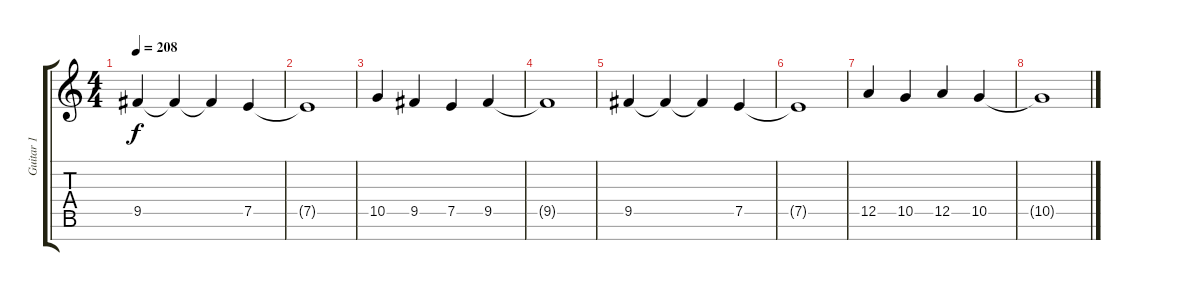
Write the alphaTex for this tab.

\track ("Guitar 1" "Guitar 1") {instrument distortionguitar}
\staff {score tabs}
\tuning (E4 B3 G3 D3 A2 E2 B1) {hide}
\ts (4 4)
\tempo 208
\clef g2
\ks c
9.5.4{dy f} 9.5{t}.4 9.5{t}.4 7.5.4 |
7.5{t}.1 |
10.5.4 9.5.4 7.5.4 9.5.4 |
9.5{t}.1 |
9.5.4 9.5{t}.4 9.5{t}.4 7.5.4 |
7.5{t}.1 |
12.5.4 10.5.4 12.5.4 10.5.4 |
10.5{t}.1
